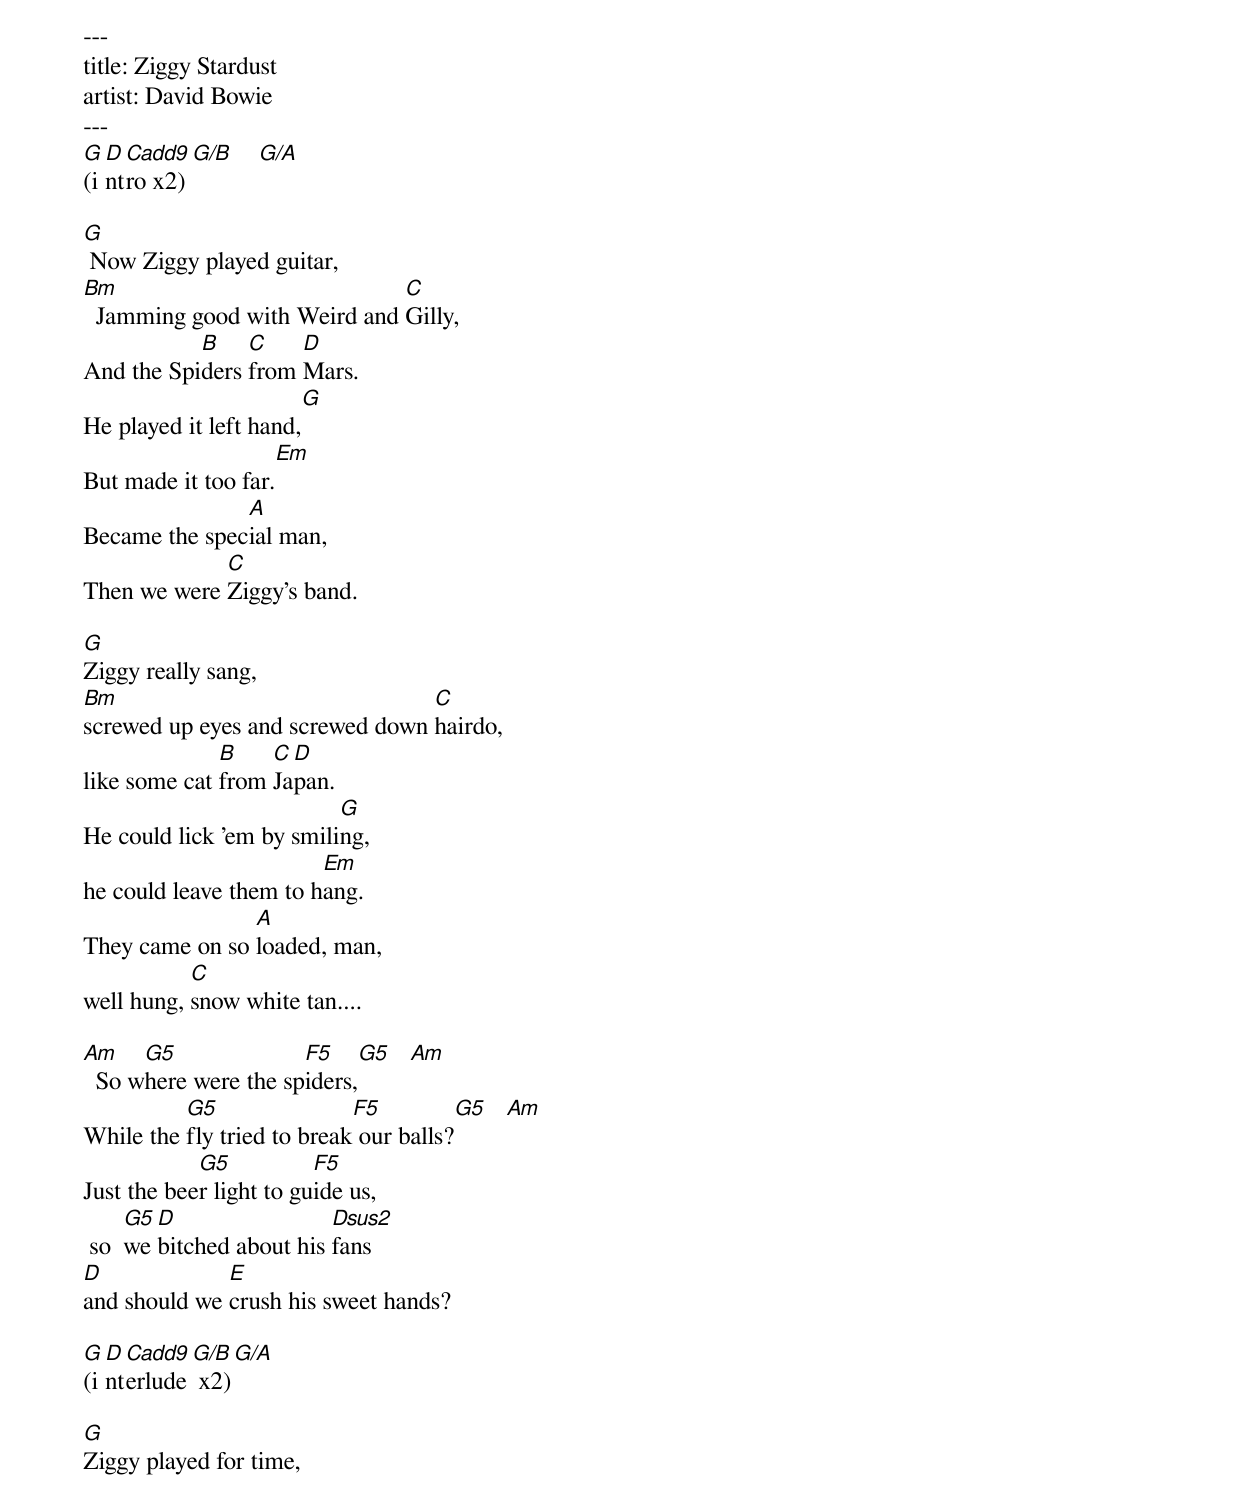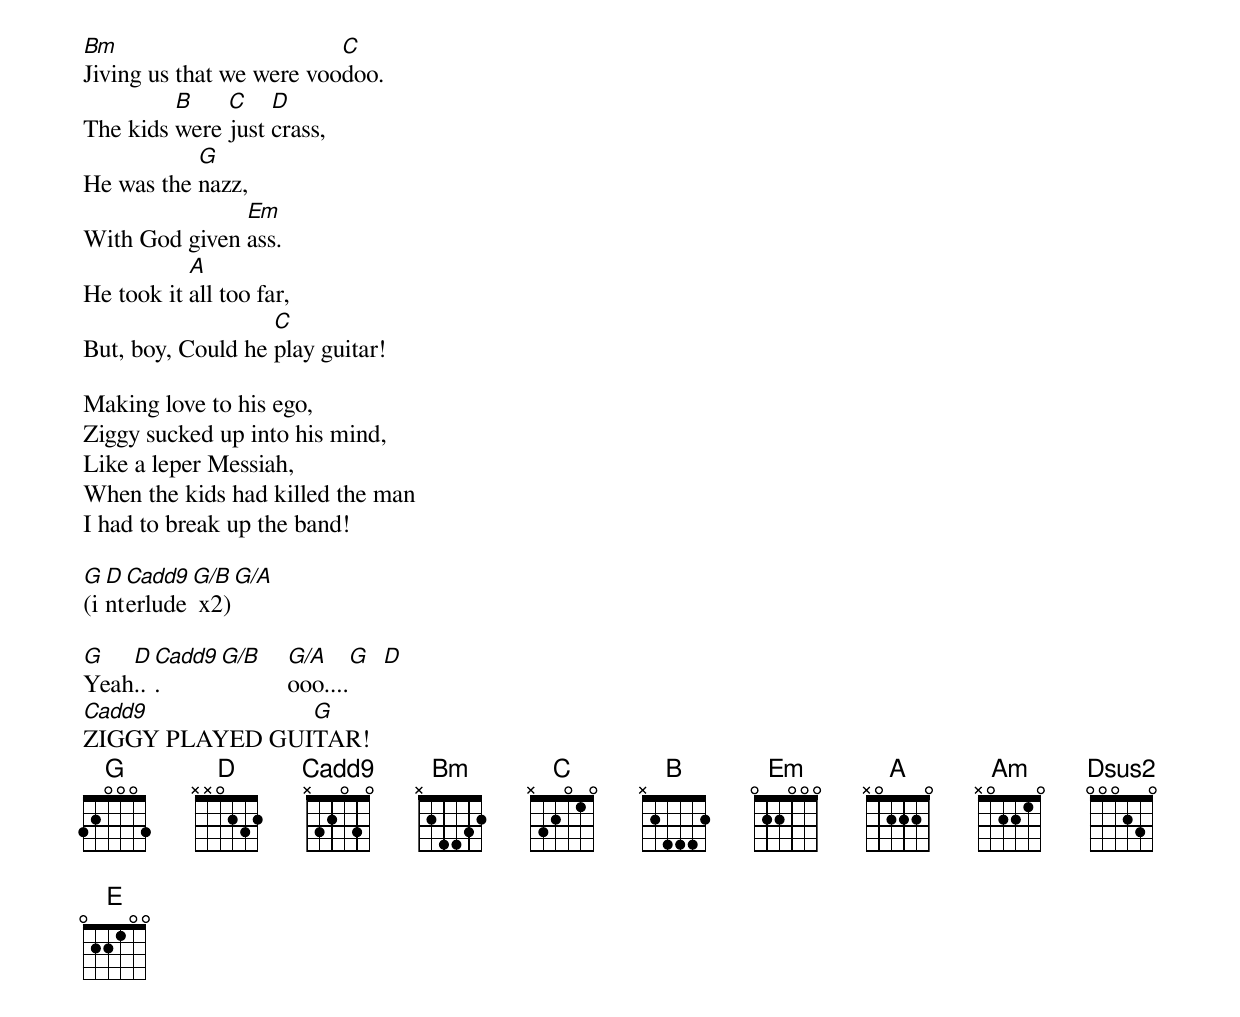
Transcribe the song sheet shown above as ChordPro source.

---
title: Ziggy Stardust
artist: David Bowie
---
[G](i[D]nt[Cadd9]ro x2)[G/B]    [G/A]

[G] Now Ziggy played guitar,
[Bm]  Jamming good with Weird and [C]Gilly,
And the Spi[B]ders [C]from [D]Mars.
He played it left hand,[G]
But made it too far.[Em]
Became the spec[A]ial man,
Then we were [C]Ziggy's band.

[G]Ziggy really sang,
[Bm]screwed up eyes and screwed down [C]hairdo,
like some cat [B]from [C]Ja[D]pan.
He could lick 'em by smili[G]ng,
he could leave them to h[Em]ang.
They came on so [A]loaded, man,
well hung, [C]snow white tan....

[Am]  So w[G5]here were the sp[F5]iders,[G5]   [Am]
While the [G5]fly tried to break[F5] our balls?[G5]   [Am]
Just the bee[G5]r light to gu[F5]ide us,
 so  [G5]we [D]bitched about his [Dsus2]fans
[D]and should we [E]crush his sweet hands?

[G](i[D]nt[Cadd9]erlude[G/B] x2)[G/A]

[G]Ziggy played for time,
[Bm]Jiving us that we were voo[C]doo.
The kids [B]were [C]just [D]crass,
He was the [G]nazz,
With God given [Em]ass.
He took it [A]all too far,
But, boy, Could he [C]play guitar!

Making love to his ego,
Ziggy sucked up into his mind,
Like a leper Messiah,
When the kids had killed the man
I had to break up the band!

[G](i[D]nt[Cadd9]erlude[G/B] x2)[G/A]

[G]Yeah[D]..[Cadd9].     [G/B]    [G/A]ooo....[G]  [D]
[Cadd9]ZIGGY PLAYED GUI[G]TAR!
